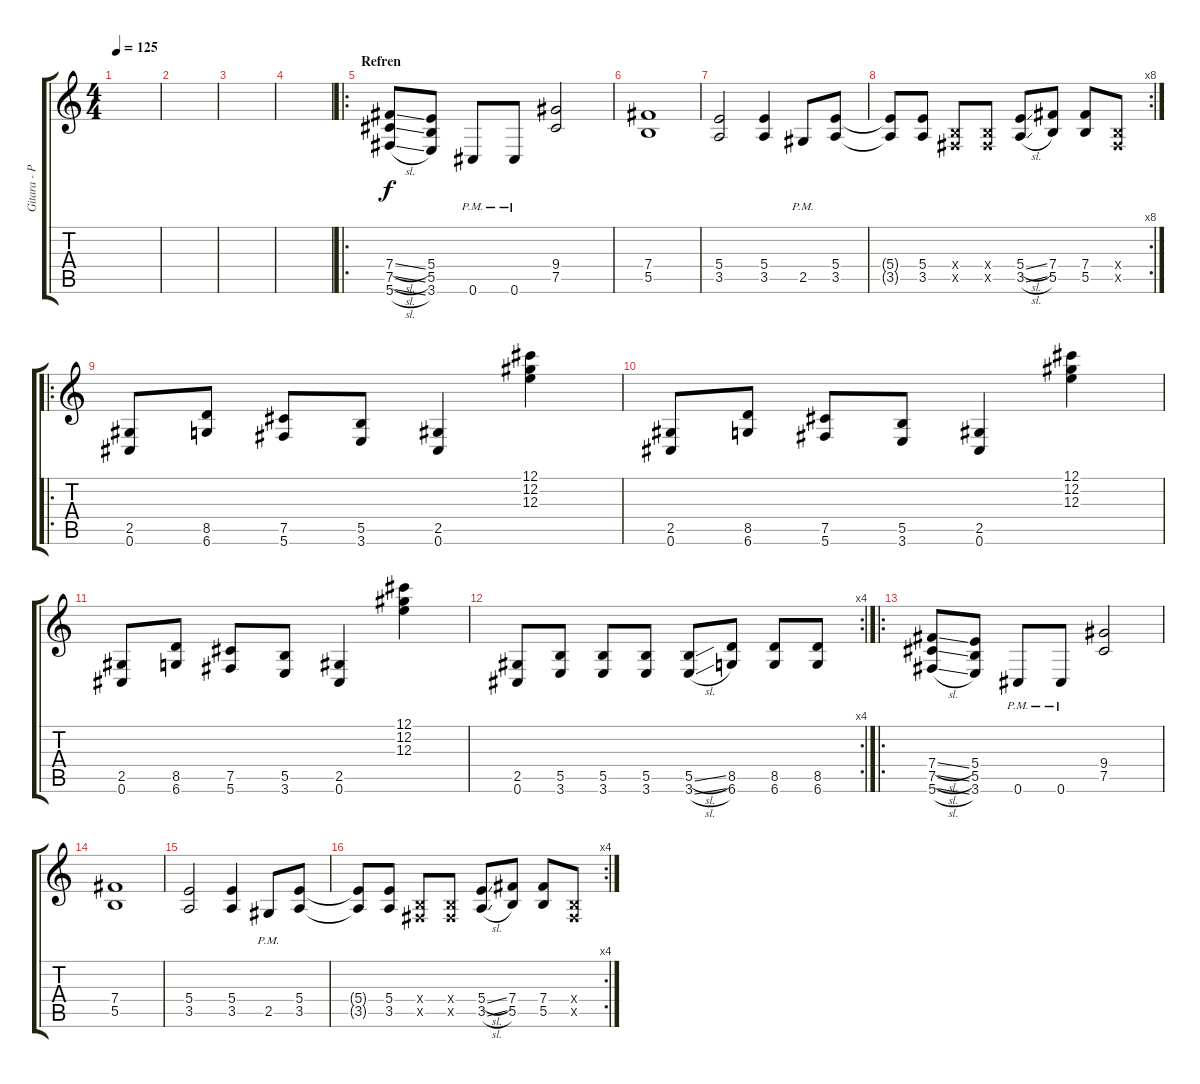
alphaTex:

\track ("Gitara - Przester" "Gitara - P") {instrument distortionguitar}
\staff {score tabs}
\tuning (Db4 Ab3 E3 B2 Gb2 Db2) {hide}
\ts (4 4)
\tempo 125
\clef g2
\ks c
|
|
|
|
\ro
\section ("" "Refren")
(7.4{sl} 7.5{sl} 5.6{sl}).8 (5.4 5.5 3.6).8 0.6{pm}.8 0.6{pm}.8 (9.4 7.5).2 |
(7.4 5.5).1 |
(5.4 3.5).2 (5.4 3.5).4 2.5{pm}.8 (5.4 3.5).8 |
\rc 8
(5.4{t} 3.5{t}).8 (5.4 3.5).8 (0.4{x} 0.5{x}).8 (0.4{x} 0.5{x}).8 (5.4{sl} 3.5{sl}).8 (7.4 5.5).8 (7.4 5.5).8 (0.4{x} 0.5{x}).8 |
\ro
(2.5 0.6).8 (8.5 6.6).8 (7.5 5.6).8 (5.5 3.6).8 (2.5 0.6).4 (12.1 12.2 12.3).4 |
(2.5 0.6).8 (8.5 6.6).8 (7.5 5.6).8 (5.5 3.6).8 (2.5 0.6).4 (12.1 12.2 12.3).4 |
(2.5 0.6).8 (8.5 6.6).8 (7.5 5.6).8 (5.5 3.6).8 (2.5 0.6).4 (12.1 12.2 12.3).4 |
\rc 4
(2.5 0.6).8 (5.5 3.6).8 (5.5 3.6).8 (5.5 3.6).8 (5.5{sl} 3.6{sl}).8 (8.5 6.6).8 (8.5 6.6).8 (8.5 6.6).8 |
\ro
(7.4{sl} 7.5{sl} 5.6{sl}).8 (5.4 5.5 3.6).8 0.6{pm}.8 0.6{pm}.8 (9.4 7.5).2 |
(7.4 5.5).1 |
(5.4 3.5).2 (5.4 3.5).4 2.5{pm}.8 (5.4 3.5).8 |
\rc 4
(5.4{t} 3.5{t}).8 (5.4 3.5).8 (0.4{x} 0.5{x}).8 (0.4{x} 0.5{x}).8 (5.4{sl} 3.5{sl}).8 (7.4 5.5).8 (7.4 5.5).8 (0.4{x} 0.5{x}).8
